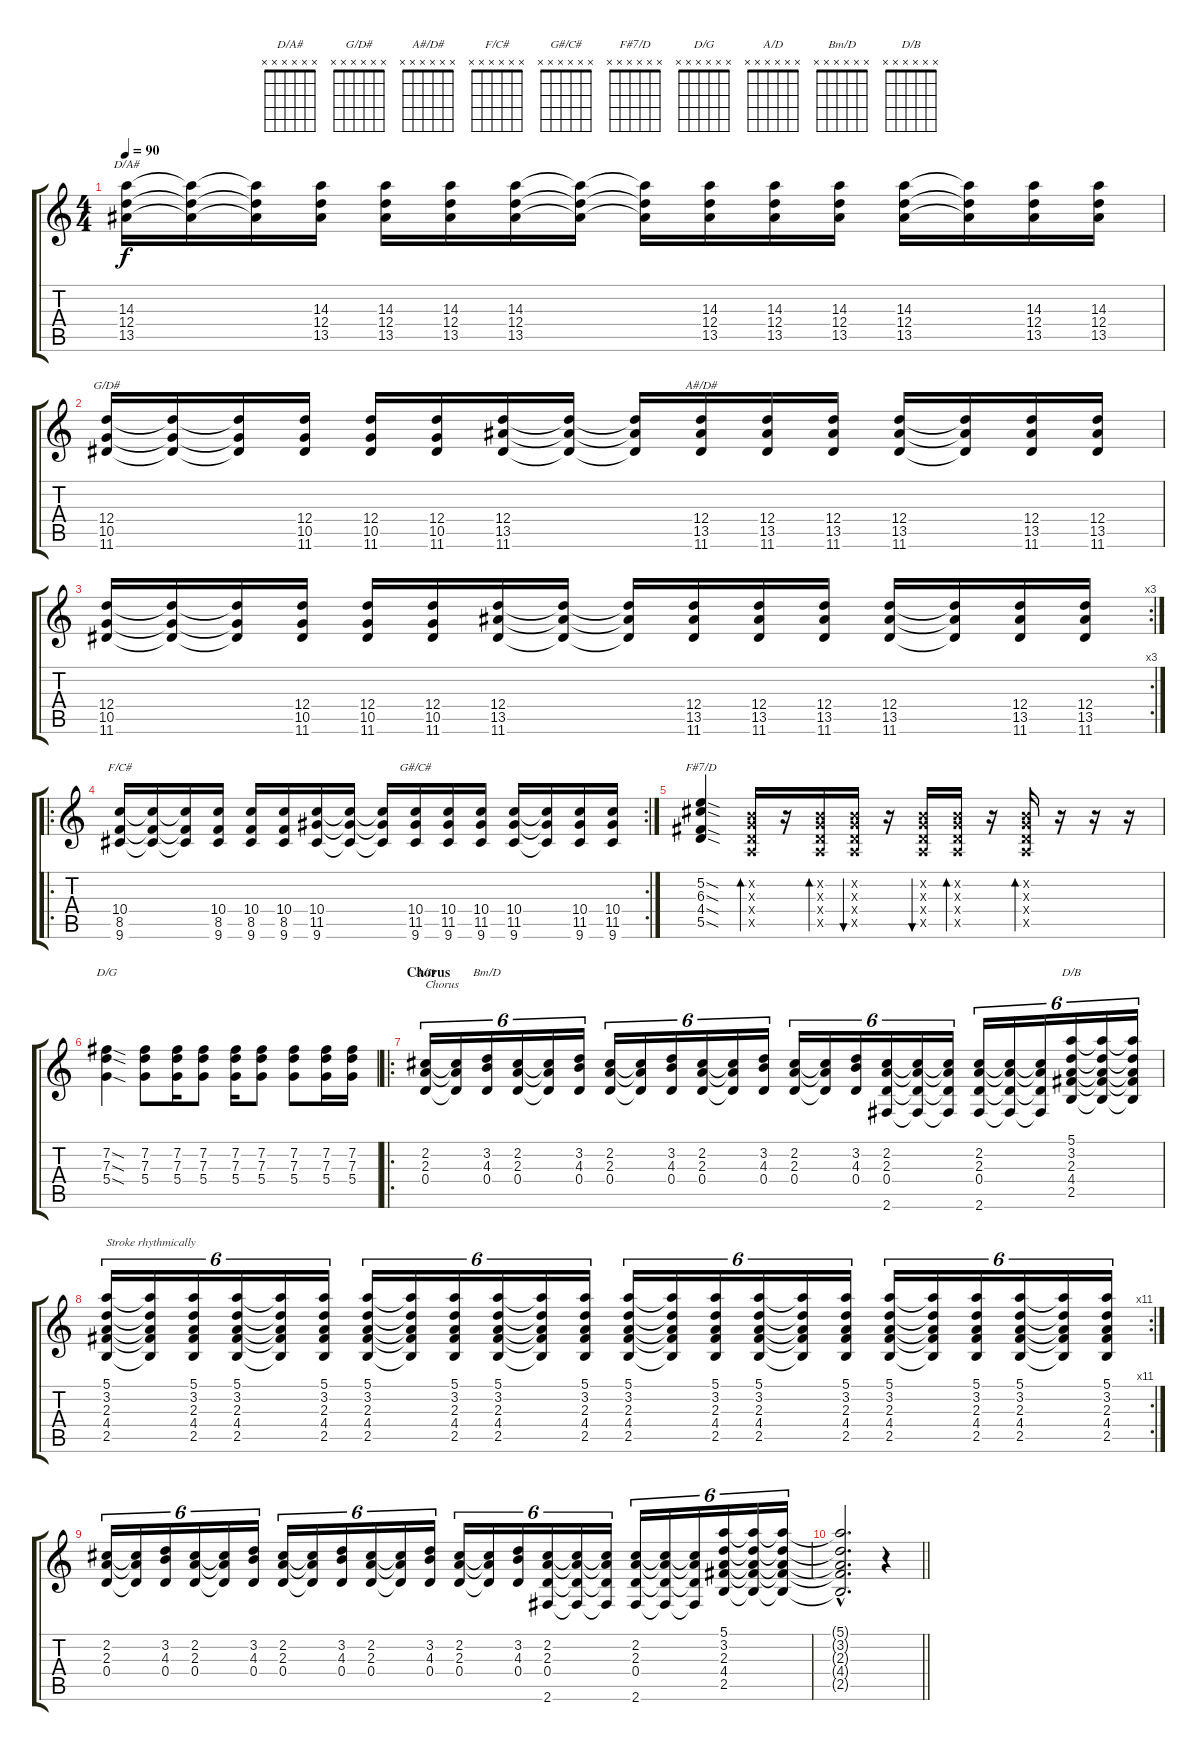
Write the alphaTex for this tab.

\track "" {instrument acousticguitarsteel}
\staff {score tabs}
\tuning (E4 B3 G3 D3 A2 E2) {hide}
\chord ("D/A#" x x x x x x)
\chord ("G/D#" x x x x x x)
\chord ("A#/D#" x x x x x x)
\chord ("F/C#" x x x x x x)
\chord ("G#/C#" x x x x x x)
\chord ("F#7/D" x x x x x x)
\chord ("D/G" x x x x x x)
\chord ("A/D" x x x x x x)
\chord ("Bm/D" x x x x x x)
\chord ("D/B" x x x x x x)
\ts (4 4)
\tempo 90
\clef g2
\ks c
(14.3 12.4 13.5).16{ch "D/A#" dy f} (14.3{t} 12.4{t} 13.5{t}).16 (14.3{t} 12.4{t} 13.5{t}).16 (14.3 12.4 13.5).16 (14.3 12.4 13.5).16 (14.3 12.4 13.5).16 (14.3 12.4 13.5).16 (14.3{t} 12.4{t} 13.5{t}).16 (14.3{t} 12.4{t} 13.5{t}).16 (14.3 12.4 13.5).16 (14.3 12.4 13.5).16 (14.3 12.4 13.5).16 (14.3 12.4 13.5).16 (14.3{t} 12.4{t} 13.5{t}).16 (14.3 12.4 13.5).16 (14.3 12.4 13.5).16 |
(12.4 10.5 11.6).16{ch "G/D#"} (12.4{t} 10.5{t} 11.6{t}).16 (12.4{t} 10.5{t} 11.6{t}).16 (12.4 10.5 11.6).16 (12.4 10.5 11.6).16 (12.4 10.5 11.6).16 (12.4 13.5 11.6).16 (12.4{t} 13.5{t} 11.6{t}).16 (12.4{t} 13.5{t} 11.6{t}).16 (12.4 13.5 11.6).16{ch "A#/D#"} (12.4 13.5 11.6).16 (12.4 13.5 11.6).16 (12.4 13.5 11.6).16 (12.4{t} 13.5{t} 11.6{t}).16 (12.4 13.5 11.6).16 (12.4 13.5 11.6).16 |
\rc 3
(12.4 10.5 11.6).16 (12.4{t} 10.5{t} 11.6{t}).16 (12.4{t} 10.5{t} 11.6{t}).16 (12.4 10.5 11.6).16 (12.4 10.5 11.6).16 (12.4 10.5 11.6).16 (12.4 13.5 11.6).16 (12.4{t} 13.5{t} 11.6{t}).16 (12.4{t} 13.5{t} 11.6{t}).16 (12.4 13.5 11.6).16 (12.4 13.5 11.6).16 (12.4 13.5 11.6).16 (12.4 13.5 11.6).16 (12.4{t} 13.5{t} 11.6{t}).16 (12.4 13.5 11.6).16 (12.4 13.5 11.6).16 |
\ro
\rc 2
(10.4 8.5 9.6).16{ch "F/C#"} (10.4{t} 8.5{t} 9.6{t}).16 (10.4{t} 8.5{t} 9.6{t}).16 (10.4 8.5 9.6).16 (10.4 8.5 9.6).16 (10.4 8.5 9.6).16 (10.4 11.5 9.6).16 (10.4{t} 11.5{t} 9.6{t}).16 (10.4{t} 11.5{t} 9.6{t}).16 (10.4 11.5 9.6).16{ch "G#/C#"} (10.4 11.5 9.6).16 (10.4 11.5 9.6).16 (10.4 11.5 9.6).16 (10.4{t} 11.5{t} 9.6{t}).16 (10.4 11.5 9.6).16 (10.4 11.5 9.6).16 |
(5.2{sod} 6.3{sod} 4.4{sod} 5.5{sod}).4{ch "F#7/D"} (0.2{x} 0.3{x} 0.4{x} 0.5{x}).16{bd 60} r.16 (0.2{x} 0.3{x} 0.4{x} 0.5{x}).16{bd 60} (0.2{x} 0.3{x} 0.4{x} 0.5{x}).16{bu 60} r.16 (0.2{x} 0.3{x} 0.4{x} 0.5{x}).16{bu 60} (0.2{x} 0.3{x} 0.4{x} 0.5{x}).16{bd 60} r.16 (0.2{x} 0.3{x} 0.4{x} 0.5{x}).16{bd 60} r.16 r.16 r.16 |
(7.2{sod} 7.3{sod} 5.4{sod}).4{ch "D/G"} (7.2 7.3 5.4).8 (7.2 7.3 5.4).16 (7.2 7.3 5.4).8 (7.2 7.3 5.4).16 (7.2 7.3 5.4).8 (7.2 7.3 5.4).8 (7.2 7.3 5.4).16 (7.2 7.3 5.4).16 |
\ro
\section ("" "Chorus")
(2.2 2.3 0.4).16{tu (6 4) ch "A/D" txt "Chorus"} (2.2{t} 2.3{t} 0.4{t}).16{tu (6 4)} (3.2 4.3 0.4).16{tu (6 4) ch "Bm/D"} (2.2 2.3 0.4).16{tu (6 4)} (2.2{t} 2.3{t} 0.4{t}).16{tu (6 4)} (3.2 4.3 0.4).16{tu (6 4)} (2.2 2.3 0.4).16{tu (6 4)} (2.2{t} 2.3{t} 0.4{t}).16{tu (6 4)} (3.2 4.3 0.4).16{tu (6 4)} (2.2 2.3 0.4).16{tu (6 4)} (2.2{t} 2.3{t} 0.4{t}).16{tu (6 4)} (3.2 4.3 0.4).16{tu (6 4)} (2.2 2.3 0.4).16{tu (6 4)} (2.2{t} 2.3{t} 0.4{t}).16{tu (6 4)} (3.2 4.3 0.4).16{tu (6 4)} (2.2 2.3 0.4 2.6).16{tu (6 4)} (2.2{t} 2.3{t} 0.4{t} 2.6{t}).16{tu (6 4)} (2.2{t} 2.3{t} 0.4{t} 2.6{t}).16{tu (6 4)} (2.2 2.3 0.4 2.6).16{tu (6 4)} (2.2{t} 2.3{t} 0.4{t} 2.6{t}).16{tu (6 4)} (2.2{t} 2.3{t} 0.4{t} 2.6{t}).16{tu (6 4)} (5.1 3.2 2.3 4.4 2.5).16{tu (6 4) ch "D/B"} (5.1{t} 3.2{t} 2.3{t} 4.4{t} 2.5{t}).16{tu (6 4)} (5.1{t} 3.2{t} 2.3{t} 4.4{t} 2.5{t}).16{tu (6 4)} |
\rc 11
(5.1 3.2 2.3 4.4 2.5).16{tu (6 4) txt "Stroke rhythmically"} (5.1{t} 3.2{t} 2.3{t} 4.4{t} 2.5{t}).16{tu (6 4)} (5.1 3.2 2.3 4.4 2.5).16{tu (6 4)} (5.1 3.2 2.3 4.4 2.5).16{tu (6 4)} (5.1{t} 3.2{t} 2.3{t} 4.4{t} 2.5{t}).16{tu (6 4)} (5.1 3.2 2.3 4.4 2.5).16{tu (6 4)} (5.1 3.2 2.3 4.4 2.5).16{tu (6 4)} (5.1{t} 3.2{t} 2.3{t} 4.4{t} 2.5{t}).16{tu (6 4)} (5.1 3.2 2.3 4.4 2.5).16{tu (6 4)} (5.1 3.2 2.3 4.4 2.5).16{tu (6 4)} (5.1{t} 3.2{t} 2.3{t} 4.4{t} 2.5{t}).16{tu (6 4)} (5.1 3.2 2.3 4.4 2.5).16{tu (6 4)} (5.1 3.2 2.3 4.4 2.5).16{tu (6 4)} (5.1{t} 3.2{t} 2.3{t} 4.4{t} 2.5{t}).16{tu (6 4)} (5.1 3.2 2.3 4.4 2.5).16{tu (6 4)} (5.1 3.2 2.3 4.4 2.5).16{tu (6 4)} (5.1{t} 3.2{t} 2.3{t} 4.4{t} 2.5{t}).16{tu (6 4)} (5.1 3.2 2.3 4.4 2.5).16{tu (6 4)} (5.1 3.2 2.3 4.4 2.5).16{tu (6 4)} (5.1{t} 3.2{t} 2.3{t} 4.4{t} 2.5{t}).16{tu (6 4)} (5.1 3.2 2.3 4.4 2.5).16{tu (6 4)} (5.1 3.2 2.3 4.4 2.5).16{tu (6 4)} (5.1{t} 3.2{t} 2.3{t} 4.4{t} 2.5{t}).16{tu (6 4)} (5.1 3.2 2.3 4.4 2.5).16{tu (6 4)} |
(2.2 2.3 0.4).16{tu (6 4)} (2.2{t} 2.3{t} 0.4{t}).16{tu (6 4)} (3.2 4.3 0.4).16{tu (6 4)} (2.2 2.3 0.4).16{tu (6 4)} (2.2{t} 2.3{t} 0.4{t}).16{tu (6 4)} (3.2 4.3 0.4).16{tu (6 4)} (2.2 2.3 0.4).16{tu (6 4)} (2.2{t} 2.3{t} 0.4{t}).16{tu (6 4)} (3.2 4.3 0.4).16{tu (6 4)} (2.2 2.3 0.4).16{tu (6 4)} (2.2{t} 2.3{t} 0.4{t}).16{tu (6 4)} (3.2 4.3 0.4).16{tu (6 4)} (2.2 2.3 0.4).16{tu (6 4)} (2.2{t} 2.3{t} 0.4{t}).16{tu (6 4)} (3.2 4.3 0.4).16{tu (6 4)} (2.2 2.3 0.4 2.6).16{tu (6 4)} (2.2{t} 2.3{t} 0.4{t} 2.6{t}).16{tu (6 4)} (2.2{t} 2.3{t} 0.4{t} 2.6{t}).16{tu (6 4)} (2.2 2.3 0.4 2.6).16{tu (6 4)} (2.2{t} 2.3{t} 0.4{t} 2.6{t}).16{tu (6 4)} (2.2{t} 2.3{t} 0.4{t} 2.6{t}).16{tu (6 4)} (5.1 3.2 2.3 4.4 2.5).16{tu (6 4)} (5.1{t} 3.2{t} 2.3{t} 4.4{t} 2.5{t}).16{tu (6 4)} (5.1{t} 3.2{t} 2.3{t} 4.4{t} 2.5{t}).16{tu (6 4)} |
\barLineRight lightlight
(5.1{hac t} 3.2{hac t} 2.3{hac t} 4.4{hac t} 2.5{hac t}).2{d} r.4
